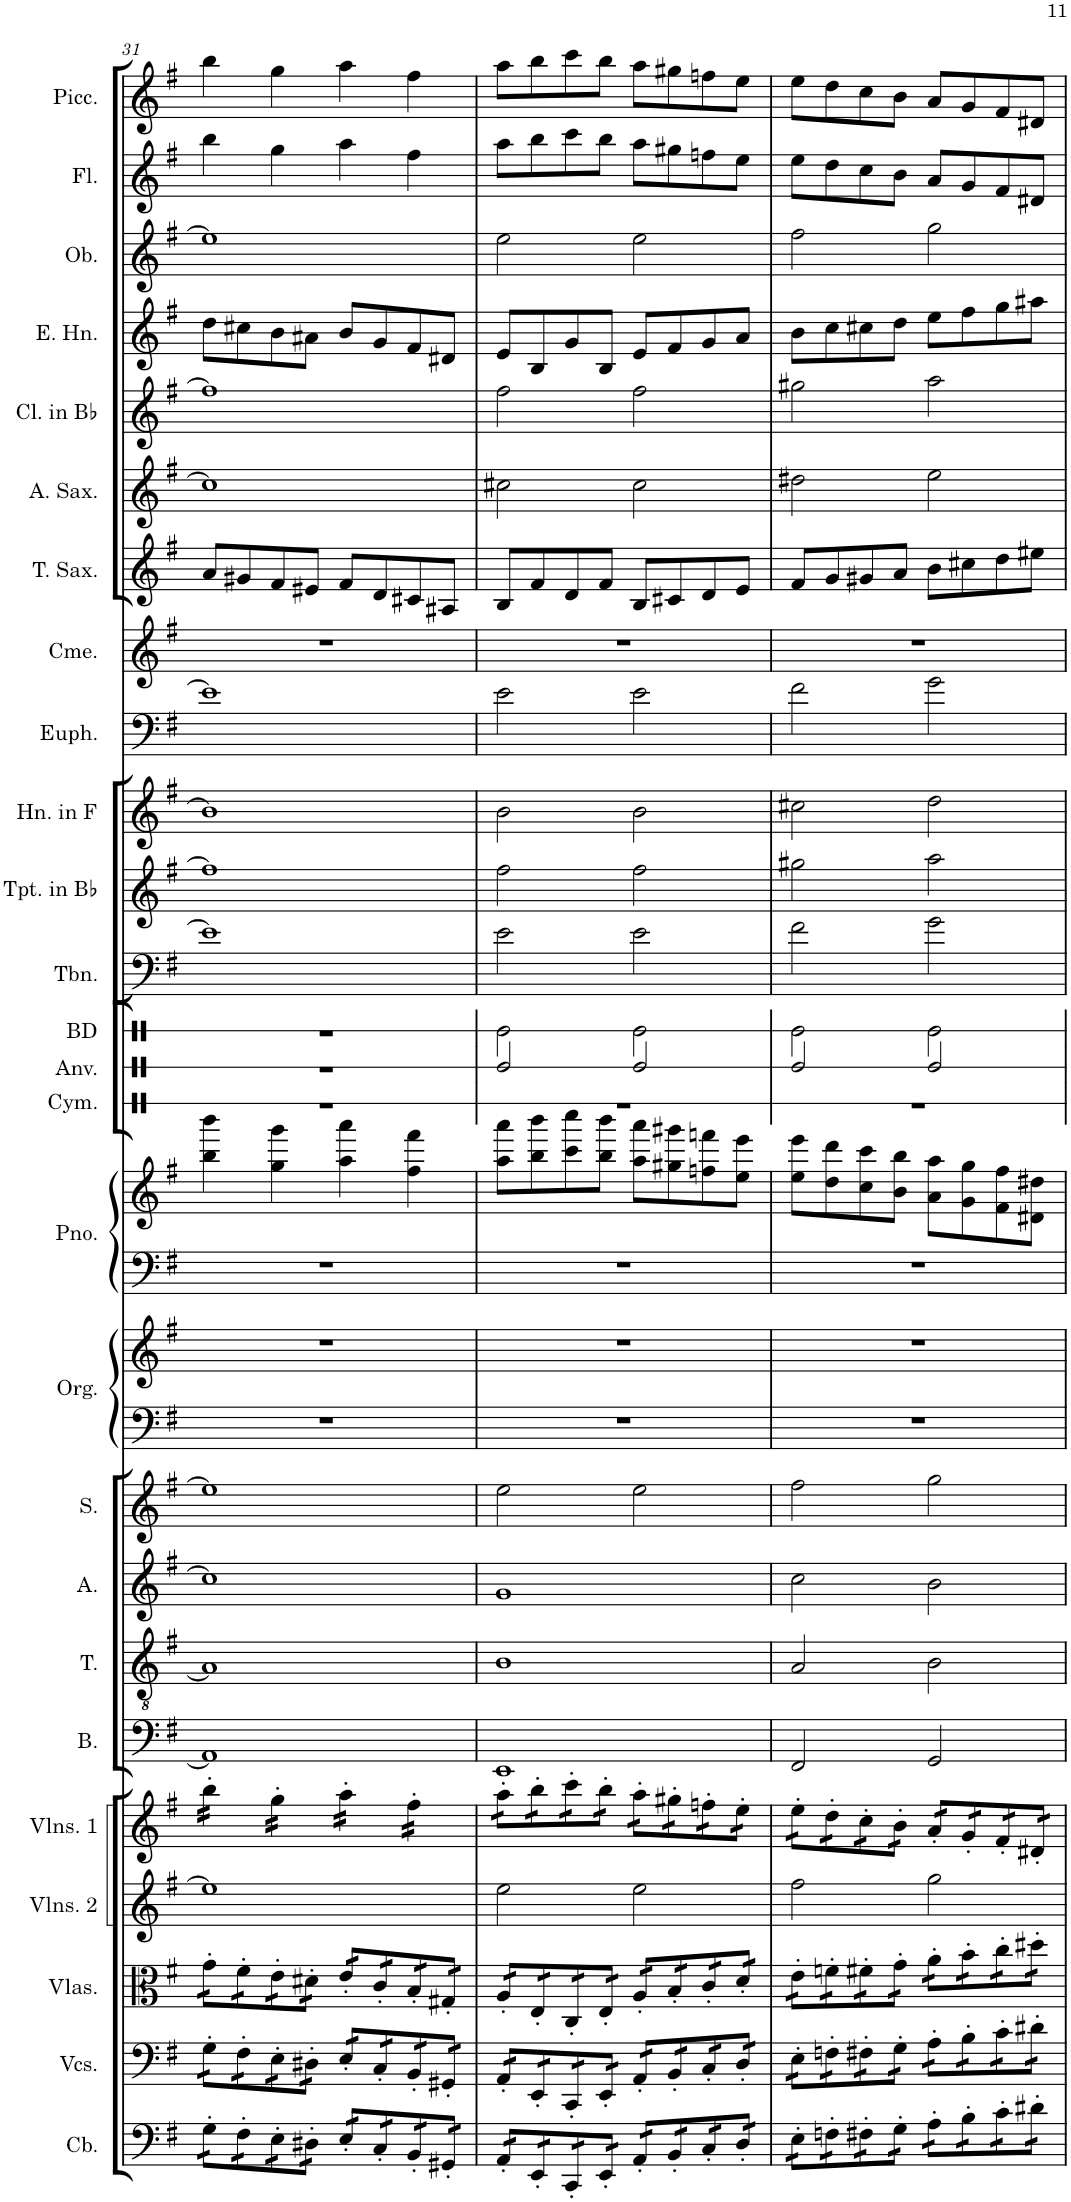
**kern	**kern	**kern	**kern	**kern	**kern	**kern	**kern	**kern	**kern	**kern	**kern	**kern	**kern	**kern	**kern	**kern	**kern	**kern	**kern	**kern	**kern	**kern	**kern	**kern	**kern
*part24	*part23	*part22	*part21	*part20	*part19	*part18	*part17	*part16	*part15	*part15	*part14	*part14	*part13	*part12	*part11	*part10	*part9	*part8	*part7	*part6	*part5	*part4	*part3	*part2	*part1
*staff26	*staff25	*staff24	*staff23	*staff22	*staff21	*staff20	*staff19	*staff18	*staff17	*staff16	*staff15	*staff14	*staff13	*staff12	*staff11	*staff10	*staff9	*staff8	*staff7	*staff6	*staff5	*staff4	*staff3	*staff2	*staff1
*I"Contrabass	*I"Violoncellos	*I"Violas	*I"Violins 2	*I"Violins 1	*I"Bass	*I"Tenor	*I"Alto	*I"Soprano	*I"Organ	*	*I"Piano	*	*I"Bass Drum	*I"Trombone	*I"Trumpet in Bb	*I"Horn in F	*I"Euphonium	*I"Chimes	*I"Tenor Saxophone	*I"Alto Saxophone	*I"Clarinet in Bb	*I"English Horn	*I"Oboe	*I"Flute	*I"Piccolo
*I'Cb.	*I'Vcs.	*I'Vlas.	*I'Vlns. 2	*I'Vlns. 1	*I'B.	*I'T.	*I'A.	*I'S.	*I'Org.	*	*I'Pno.	*	*I'BD	*I'Tbn.	*I'Tpt. in Bb	*I'Hn. in F	*I'Euph.	*I'Cme.	*I'T. Sax.	*I'A. Sax.	*I'Cl. in Bb	*I'E. Hn.	*I'Ob.	*I'Fl.	*I'Picc.
!!LO:PB:g=z
*clefF4	*clefF4	*clefC3	*clefG2	*clefG2	*clefF4	*clefGv2	*clefG2	*clefG2	*clefF4	*clefG2	*clefF4	*clefG2	*clefX	*clefF4	*clefG2	*clefG2	*clefF4	*clefG2	*clefG2	*clefG2	*clefG2	*clefG2	*clefG2	*clefG2	*clefG2
*Trd7c12	*	*	*	*	*	*	*	*	*	*	*	*	*	*	*Trd1c2	*Trd4c7	*	*	*Trd8c14	*Trd5c9	*Trd1c2	*Trd4c7	*	*	*Trd-7c-12
*k[f#]	*k[f#]	*k[f#]	*k[f#]	*k[f#]	*k[f#]	*k[f#]	*k[f#]	*k[f#]	*k[f#]	*k[f#]	*k[f#]	*k[f#]	*k[]	*k[f#]	*k[f#]	*k[f#]	*k[f#]	*k[f#]	*k[f#]	*k[f#]	*k[f#]	*k[f#]	*k[f#]	*k[f#]	*k[f#]
*M4/4	*M4/4	*M4/4	*M4/4	*M4/4	*M4/4	*M4/4	*M4/4	*M4/4	*M4/4	*M4/4	*M4/4	*M4/4	*M4/4	*M4/4	*M4/4	*M4/4	*M4/4	*M4/4	*M4/4	*M4/4	*M4/4	*M4/4	*M4/4	*M4/4	*M4/4
=31	=31	=31	=31	=31	=31	=31	=31	=31	=31	=31	=31	=31	=31	=31	=31	=31	=31	=31	=31	=31	=31	=31	=31	=31	=31
*tremolo	*	*	*	*	*	*	*	*	*	*	*	*	*	*	*	*	*	*	*	*	*	*	*	*	*
*	*tremolo	*	*	*	*	*	*	*	*	*	*	*	*	*	*	*	*	*	*	*	*	*	*	*	*
*	*	*tremolo	*	*	*	*	*	*	*	*	*	*	*	*	*	*	*	*	*	*	*	*	*	*	*
*	*	*	*	*tremolo	*	*	*	*	*	*	*	*	*	*	*	*	*	*	*	*	*	*	*	*	*
16G'\LL	16G'\LL	16g'\LL	1ee]	16bb'\LL	1AA]	1A]	1cc]	1ee]	1r	1r	1r	4bb\ 4bbb\	1r	1e]	1ff#]	1b]	1e]	1r	8a/L	1cc#]	1ff#]	8dd\L	1ee]	4bb\	4bb\
16G'\	16G'\	16g'\	.	16bb'\	.	.	.	.	.	.	.	.	.	.	.	.	.	.	.	.	.	.	.	.	.
16F#'\	16F#'\	16f#'\	.	16bb'\	.	.	.	.	.	.	.	.	.	.	.	.	.	.	8g#X/	.	.	8cc#X\	.	.	.
16F#'\	16F#'\	16f#'\	.	16bb'\JJ	.	.	.	.	.	.	.	.	.	.	.	.	.	.	.	.	.	.	.	.	.
16E'\	16E'\	16e'\	.	16gg'\LL	.	.	.	.	.	.	.	4gg\ 4ggg\	.	.	.	.	.	.	8f#/	.	.	8b\	.	4gg\	4gg\
16E'\	16E'\	16e'\	.	16gg'\	.	.	.	.	.	.	.	.	.	.	.	.	.	.	.	.	.	.	.	.	.
16D#X'\	16D#X'\	16d#X'\	.	16gg'\	.	.	.	.	.	.	.	.	.	.	.	.	.	.	8e#X/J	.	.	8a#X\J	.	.	.
16D#X'\JJ	16D#X'\JJ	16d#X'\JJ	.	16gg'\JJ	.	.	.	.	.	.	.	.	.	.	.	.	.	.	.	.	.	.	.	.	.
16E'/LL	16E'/LL	16e'/LL	.	16aa'\LL	.	.	.	.	.	.	.	4aa\ 4aaa\	.	.	.	.	.	.	8f#/L	.	.	8b/L	.	4aa\	4aa\
16E'/	16E'/	16e'/	.	16aa'\	.	.	.	.	.	.	.	.	.	.	.	.	.	.	.	.	.	.	.	.	.
16C'/	16C'/	16c'/	.	16aa'\	.	.	.	.	.	.	.	.	.	.	.	.	.	.	8d/	.	.	8g/	.	.	.
16C'/	16C'/	16c'/	.	16aa'\JJ	.	.	.	.	.	.	.	.	.	.	.	.	.	.	.	.	.	.	.	.	.
16BB'/	16BB'/	16B'/	.	16ff#'\LL	.	.	.	.	.	.	.	4ff#\ 4fff#\	.	.	.	.	.	.	8c#X/	.	.	8f#/	.	4ff#\	4ff#\
16BB'/	16BB'/	16B'/	.	16ff#'\	.	.	.	.	.	.	.	.	.	.	.	.	.	.	.	.	.	.	.	.	.
16GG#X'/	16GG#X'/	16G#X'/	.	16ff#'\	.	.	.	.	.	.	.	.	.	.	.	.	.	.	8A#X/J	.	.	8d#X/J	.	.	.
16GG#X'/JJ	16GG#X'/JJ	16G#X'/JJ	.	16ff#'\JJ	.	.	.	.	.	.	.	.	.	.	.	.	.	.	.	.	.	.	.	.	.
=32	=32	=32	=32	=32	=32	=32	=32	=32	=32	=32	=32	=32	=32	=32	=32	=32	=32	=32	=32	=32	=32	=32	=32	=32	=32
16AA'/LL	16AA'/LL	16A'/LL	2ee\	16aa'\LL	1EE	1B	1g	2ee\	1r	1r	1r	8aa\ 8aaa\L	2Re\	2e\	2ff#\	2b\	2e\	1r	8B/L	2cc#X\	2ff#\	8e/L	2ee\	8aa\L	8aa\L
16AA'/	16AA'/	16A'/	.	16aa'\	.	.	.	.	.	.	.	.	.	.	.	.	.	.	.	.	.	.	.	.	.
16EE'/	16EE'/	16E'/	.	16bb'\	.	.	.	.	.	.	.	8bb\ 8bbb\	.	.	.	.	.	.	8f#/	.	.	8B/	.	8bb\	8bb\
16EE'/	16EE'/	16E'/	.	16bb'\	.	.	.	.	.	.	.	.	.	.	.	.	.	.	.	.	.	.	.	.	.
16CC'/	16CC'/	16C'/	.	16ccc'\	.	.	.	.	.	.	.	8ccc\ 8cccc\	.	.	.	.	.	.	8d/	.	.	8g/	.	8ccc\	8ccc\
16CC'/	16CC'/	16C'/	.	16ccc'\	.	.	.	.	.	.	.	.	.	.	.	.	.	.	.	.	.	.	.	.	.
16EE'/	16EE'/	16E'/	.	16bb'\	.	.	.	.	.	.	.	8bb\ 8bbb\J	.	.	.	.	.	.	8f#/J	.	.	8B/J	.	8bb\J	8bb\J
16EE'/JJ	16EE'/JJ	16E'/JJ	.	16bb'\JJ	.	.	.	.	.	.	.	.	.	.	.	.	.	.	.	.	.	.	.	.	.
16AA'/LL	16AA'/LL	16A'/LL	2ee\	16aa'\LL	.	.	.	2ee\	.	.	.	8aa\ 8aaa\L	2Re\	2e\	2ff#\	2b\	2e\	.	8B/L	2cc#\	2ff#\	8e/L	2ee\	8aa\L	8aa\L
16AA'/	16AA'/	16A'/	.	16aa'\	.	.	.	.	.	.	.	.	.	.	.	.	.	.	.	.	.	.	.	.	.
16BB'/	16BB'/	16B'/	.	16gg#X'\	.	.	.	.	.	.	.	8gg#X\ 8ggg#X\	.	.	.	.	.	.	8c#X/	.	.	8f#/	.	8gg#X\	8gg#X\
16BB'/	16BB'/	16B'/	.	16gg#X'\	.	.	.	.	.	.	.	.	.	.	.	.	.	.	.	.	.	.	.	.	.
16C'/	16C'/	16c'/	.	16ffn'\	.	.	.	.	.	.	.	8ffn\ 8fffn\	.	.	.	.	.	.	8d/	.	.	8g/	.	8ffn\	8ffn\
16C'/	16C'/	16c'/	.	16ffn'\	.	.	.	.	.	.	.	.	.	.	.	.	.	.	.	.	.	.	.	.	.
16D'/	16D'/	16d'/	.	16ee'\	.	.	.	.	.	.	.	8ee\ 8eee\J	.	.	.	.	.	.	8e/J	.	.	8a/J	.	8ee\J	8ee\J
16D'/JJ	16D'/JJ	16d'/JJ	.	16ee'\JJ	.	.	.	.	.	.	.	.	.	.	.	.	.	.	.	.	.	.	.	.	.
=33	=33	=33	=33	=33	=33	=33	=33	=33	=33	=33	=33	=33	=33	=33	=33	=33	=33	=33	=33	=33	=33	=33	=33	=33	=33
16E'\LL	16E'\LL	16e'\LL	2ff#\	16ee'\LL	2FF#/	2A/	2cc\	2ff#\	1r	1r	1r	8ee\ 8eee\L	2Re\	2f#\	2gg#X\	2cc#X\	2f#\	1r	8f#/L	2dd#X\	2gg#X\	8b\L	2ff#\	8ee\L	8ee\L
16E'\	16E'\	16e'\	.	16ee'\	.	.	.	.	.	.	.	.	.	.	.	.	.	.	.	.	.	.	.	.	.
16Fn'\	16Fn'\	16fn'\	.	16dd'\	.	.	.	.	.	.	.	8dd\ 8ddd\	.	.	.	.	.	.	8g/	.	.	8cc\	.	8dd\	8dd\
16Fn'\	16Fn'\	16fn'\	.	16dd'\	.	.	.	.	.	.	.	.	.	.	.	.	.	.	.	.	.	.	.	.	.
16F#X'\	16F#X'\	16f#X'\	.	16cc'\	.	.	.	.	.	.	.	8cc\ 8ccc\	.	.	.	.	.	.	8g#X/	.	.	8cc#X\	.	8cc\	8cc\
16F#X'\	16F#X'\	16f#X'\	.	16cc'\	.	.	.	.	.	.	.	.	.	.	.	.	.	.	.	.	.	.	.	.	.
16G'\	16G'\	16g'\	.	16b'\	.	.	.	.	.	.	.	8b\ 8bb\J	.	.	.	.	.	.	8a/J	.	.	8dd\J	.	8b\J	8b\J
16G'\JJ	16G'\JJ	16g'\JJ	.	16b'\JJ	.	.	.	.	.	.	.	.	.	.	.	.	.	.	.	.	.	.	.	.	.
16A'\LL	16A'\LL	16a'\LL	2gg\	16a'/LL	2GG/	2B\	2b\	2gg\	.	.	.	8a\ 8aa\L	2Re\	2g\	2aa\	2dd\	2g\	.	8b\L	2ee\	2aa\	8ee\L	2gg\	8a/L	8a/L
16A'\	16A'\	16a'\	.	16a'/	.	.	.	.	.	.	.	.	.	.	.	.	.	.	.	.	.	.	.	.	.
16B'\	16B'\	16b'\	.	16g'/	.	.	.	.	.	.	.	8g\ 8gg\	.	.	.	.	.	.	8cc#X\	.	.	8ff#\	.	8g/	8g/
16B'\	16B'\	16b'\	.	16g'/	.	.	.	.	.	.	.	.	.	.	.	.	.	.	.	.	.	.	.	.	.
16c'\	16c'\	16cc'\	.	16f#'/	.	.	.	.	.	.	.	8f#\ 8ff#\	.	.	.	.	.	.	8dd\	.	.	8gg\	.	8f#/	8f#/
16c'\	16c'\	16cc'\	.	16f#'/	.	.	.	.	.	.	.	.	.	.	.	.	.	.	.	.	.	.	.	.	.
16d#X'\	16d#X'\	16dd#X'\	.	16d#X'/	.	.	.	.	.	.	.	8d#X\ 8dd#X\J	.	.	.	.	.	.	8ee#X\J	.	.	8aa#X\J	.	8d#X/J	8d#X/J
16d#X'\JJ	16d#X'\JJ	16dd#X'\JJ	.	16d#X'/JJ	.	.	.	.	.	.	.	.	.	.	.	.	.	.	.	.	.	.	.	.	.
*	*	*	*	*Xtremolo	*	*	*	*	*	*	*	*	*	*	*	*	*	*	*	*	*	*	*	*	*
*	*	*Xtremolo	*	*	*	*	*	*	*	*	*	*	*	*	*	*	*	*	*	*	*	*	*	*	*
*	*Xtremolo	*	*	*	*	*	*	*	*	*	*	*	*	*	*	*	*	*	*	*	*	*	*	*	*
*Xtremolo	*	*	*	*	*	*	*	*	*	*	*	*	*	*	*	*	*	*	*	*	*	*	*	*	*
=	=	=	=	=	=	=	=	=	=	=	=	=	=	=	=	=	=	=	=	=	=	=	=	=	=
*-	*-	*-	*-	*-	*-	*-	*-	*-	*-	*-	*-	*-	*-	*-	*-	*-	*-	*-	*-	*-	*-	*-	*-	*-	*-
